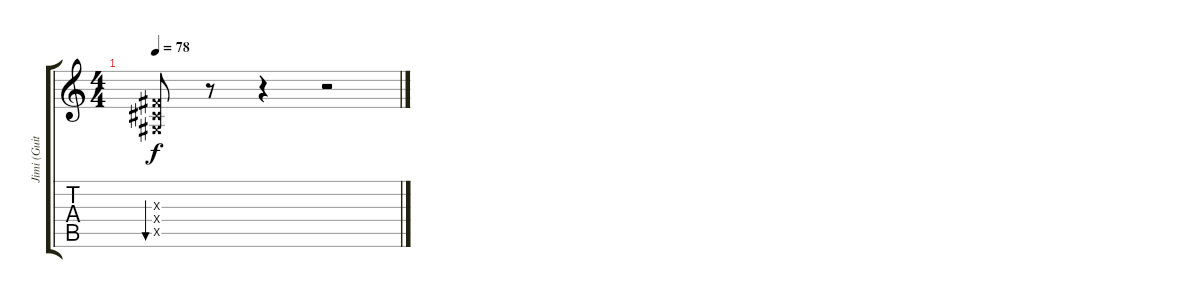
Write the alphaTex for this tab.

\track ("Jimi (Guitar 1)" "Jimi (Guit") {instrument electricguitarclean}
\staff {score tabs}
\tuning (E4 B3 G3 D3 A2 E2) {hide}
\ts (4 4)
\tempo 78
\clef g2
\ks c
(-1.3{x} -1.4{x} -1.5{x}).8{bu 240 dy f} r.8 r.4 r.2
